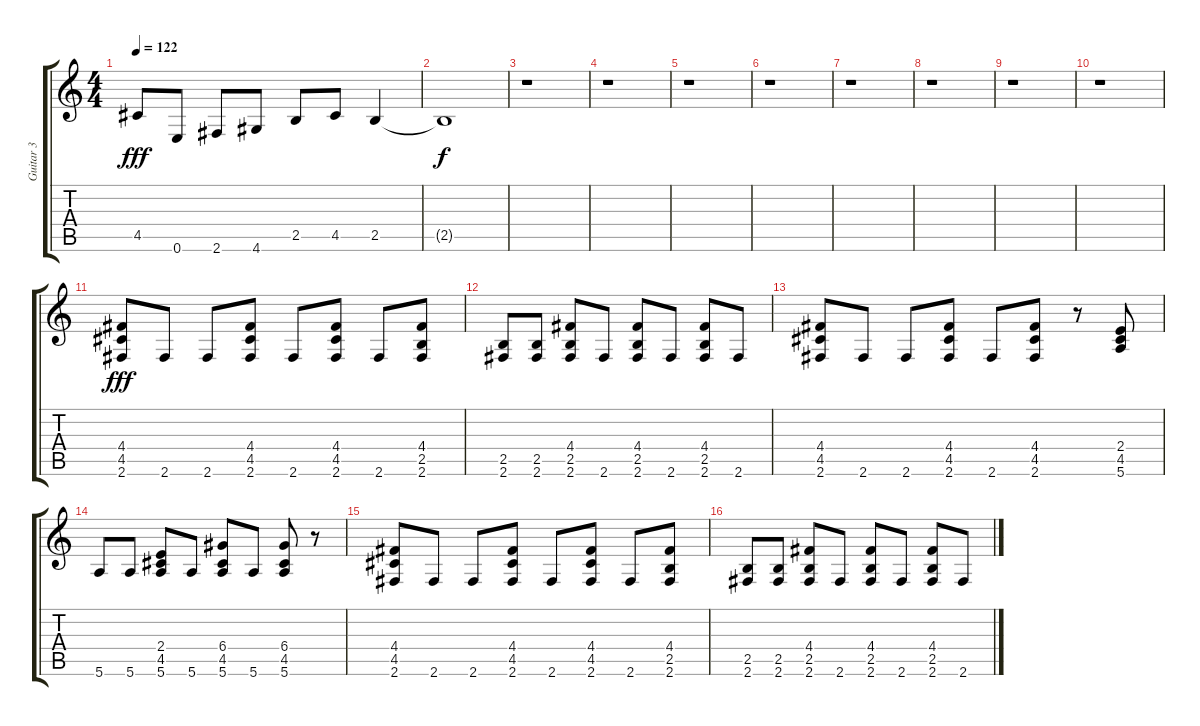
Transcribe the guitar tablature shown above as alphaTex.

\track ("Guitar 3" "Guitar 3") {instrument overdrivenguitar}
\staff {score tabs}
\tuning (E4 B3 G3 D3 A2 E2) {hide}
\ts (4 4)
\tempo 122
\clef g2
\ks c
4.5.8{dy fff} 0.6.8 2.6.8 4.6.8 2.5.8 4.5.8 2.5.4 |
2.5{t}.1{dy f} |
r.1 |
r.1 |
r.1 |
r.1 |
r.1 |
r.1 |
r.1 |
r.1 |
(4.4 4.5 2.6).8{dy fff} 2.6.8 2.6.8 (4.4 4.5 2.6).8 2.6.8 (4.4 4.5 2.6).8 2.6.8 (4.4 2.5 2.6).8 |
(2.5 2.6).8 (2.5 2.6).8 (4.4 2.5 2.6).8 2.6.8 (4.4 2.5 2.6).8 2.6.8 (4.4 2.5 2.6).8 2.6.8 |
(4.4 4.5 2.6).8 2.6.8 2.6.8 (4.4 4.5 2.6).8 2.6.8 (4.4 4.5 2.6).8 r.8 (2.4 4.5 5.6).8 |
5.6.8 5.6.8 (2.4 4.5 5.6).8 5.6.8 (6.4 4.5 5.6).8 5.6.8 (6.4 4.5 5.6).8 r.8 |
(4.4 4.5 2.6).8 2.6.8 2.6.8 (4.4 4.5 2.6).8 2.6.8 (4.4 4.5 2.6).8 2.6.8 (4.4 2.5 2.6).8 |
(2.5 2.6).8 (2.5 2.6).8 (4.4 2.5 2.6).8 2.6.8 (4.4 2.5 2.6).8 2.6.8 (4.4 2.5 2.6).8 2.6.8
